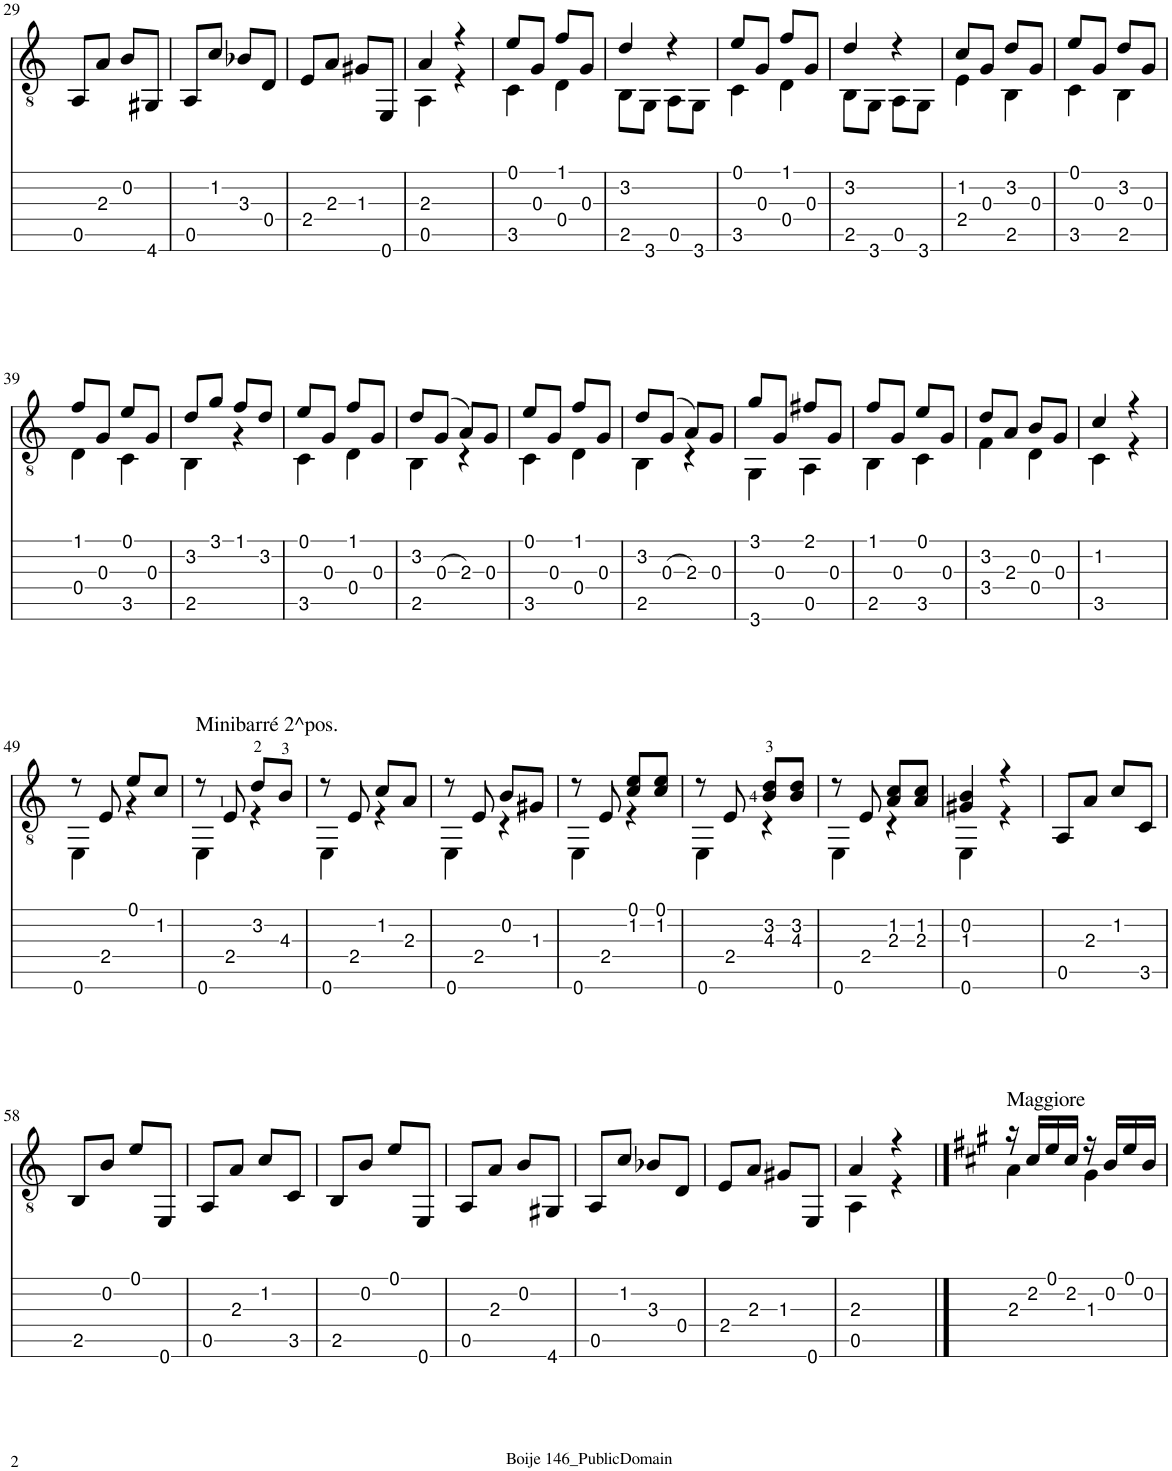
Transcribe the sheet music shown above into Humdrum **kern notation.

**kern	**kern
*part1	*part1
*staff2	*staff1
*I"Guitar	*
*I'Guit.	*
!!LO:PB:g=z
*	*clefGv2
*k[]	*k[]
*M2/4	*M2/4
=29	=29
8AAL	8AA/L
8AJ	8A/J
8BL	8B/L
8GG#J	8GG#X/J
=30	=30
8AAL	8AA/L
8cJ	8c/J
8B-L	8B-X/L
8DJ	8D/J
=31	=31
8EL	8E/L
8AJ	8A/J
8G#L	8G#X/L
8EEJ	8EE/J
=32	=32
*^	*^
4A	4AA	4A/	4AA\
4r	4r	4r	4r
=33	=33	=33	=33
8eL	4C	8e/L	4C\
8GJ	.	8G/J	.
8fL	4D	8f/L	4D\
8GJ	.	8G/J	.
=34	=34	=34	=34
4d	8BBL	4d/	8BB\L
.	8GGJ	.	8GG\J
4r	8AAL	4r	8AA\L
.	8GGJ	.	8GG\J
=35	=35	=35	=35
8eL	4C	8e/L	4C\
8GJ	.	8G/J	.
8fL	4D	8f/L	4D\
8GJ	.	8G/J	.
=36	=36	=36	=36
4d	8BBL	4d/	8BB\L
.	8GGJ	.	8GG\J
4r	8AAL	4r	8AA\L
.	8GGJ	.	8GG\J
=37	=37	=37	=37
8cL	4E	8c/L	4E\
8GJ	.	8G/J	.
8dL	4BB	8d/L	4BB\
8GJ	.	8G/J	.
=38	=38	=38	=38
8eL	4C	8e/L	4C\
8GJ	.	8G/J	.
8dL	4BB	8d/L	4BB\
8GJ	.	8G/J	.
!!LO:LB:g=z	!!
=39	=39	=39	=39
8fL	4D	8f/L	4D\
8GJ	.	8G/J	.
8eL	4C	8e/L	4C\
8GJ	.	8G/J	.
=40	=40	=40	=40
8dL	4BB	8d/L	4BB\
8gJ	.	8g/J	.
8fL	4r	8f/L	4r
8dJ	.	8d/J	.
=41	=41	=41	=41
8eL	4C	8e/L	4C\
8GJ	.	8G/J	.
8fL	4D	8f/L	4D\
8GJ	.	8G/J	.
=42	=42	=42	=42
8dL	4BB	8d/L	4BB\
8GJ	.	(8G/J	.
8AL	4r	8A/L)	4r
8GJ	.	8G/J	.
=43	=43	=43	=43
8eL	4C	8e/L	4C\
8GJ	.	8G/J	.
8fL	4D	8f/L	4D\
8GJ	.	8G/J	.
=44	=44	=44	=44
8dL	4BB	8d/L	4BB\
8GJ	.	(8G/J	.
8AL	4r	8A/L)	4r
8GJ	.	8G/J	.
=45	=45	=45	=45
8gL	4GG	8g/L	4GG\
8GJ	.	8G/J	.
8f#L	4AA	8f#X/L	4AA\
8GJ	.	8G/J	.
=46	=46	=46	=46
8fL	4BB	8f/L	4BB\
8GJ	.	8G/J	.
8eL	4C	8e/L	4C\
8GJ	.	8G/J	.
=47	=47	=47	=47
8dL	4F	8d/L	4F\
8AJ	.	8A/J	.
8BL	4D	8B/L	4D\
8GJ	.	8G/J	.
=48	=48	=48	=48
4c	4C	4c/	4C\
4r	4r	4r	4r
!!LO:LB:g=z	!!
=49	=49	=49	=49
8r	4EE	8r	4EE\
8E	.	8E/	.
8eL	4r	8e/L	4r
8cJ	.	8c/J	.
=50	=50	=50	=50
!	!	!LO:TX:a:t=Minibarré 2^pos.	!
8r	4EE	8r	4EE\
8E	.	8E/	.
8dL	4r	8d/L	4r
8BJ	.	8B/J	.
=51	=51	=51	=51
8r	4EE	8r	4EE\
8E	.	8E/	.
8cL	4r	8c/L	4r
8AJ	.	8A/J	.
=52	=52	=52	=52
8r	4EE	8r	4EE\
8E	.	8E/	.
8BL	4r	8B/L	4r
8G#J	.	8G#X/J	.
=53	=53	=53	=53
8r	4EE	8r	4EE\
8E	.	8E/	.
8c\ 8e\L	4r	8c/ 8e/L	4r
8c\ 8e\J	.	8c/ 8e/J	.
=54	=54	=54	=54
8r	4EE	8r	4EE\
8E	.	8E/	.
8B\ 8d\L	4r	8B/ 8d/L	4r
8B\ 8d\J	.	8B/ 8d/J	.
=55	=55	=55	=55
8r	4EE	8r	4EE\
8E	.	8E/	.
8A\ 8c\L	4r	8A/ 8c/L	4r
8A\ 8c\J	.	8A/ 8c/J	.
=56	=56	=56	=56
4G# 4B	4EE	4G#X/ 4B/	4EE\
4r	4r	4r	4r
*v	*v	*	*
*	*v	*v
=57	=57
8AAL	8AA/L
8AJ	8A/J
8cL	8c/L
8CJ	8C/J
!!LO:LB:g=z
=58	=58
8BBL	8BB/L
8BJ	8B/J
8eL	8e/L
8EEJ	8EE/J
=59	=59
8AAL	8AA/L
8AJ	8A/J
8cL	8c/L
8CJ	8C/J
=60	=60
8BBL	8BB/L
8BJ	8B/J
8eL	8e/L
8EEJ	8EE/J
=61	=61
8AAL	8AA/L
8AJ	8A/J
8BL	8B/L
8GG#J	8GG#X/J
=62	=62
8AAL	8AA/L
8cJ	8c/J
8B-L	8B-X/L
8DJ	8D/J
=63	=63
8EL	8E/L
8AJ	8A/J
8G#L	8G#X/L
8EEJ	8EE/J
=64	=64
*^	*^
4A	4AA	4A/	4AA\
4r	4r	4r	4r
==65	==65	==65	==65
*k[f#c#g#]	*	*k[f#c#g#]	*
!	!	!LO:TX:a:t=Maggiore	!
16r	4A	16r	4A\
16c#LL	.	16c#/LL	.
16e	.	16e/	.
16c#JJ	.	16c#/JJ	.
16r	4G#	16r	4G#\
16BLL	.	16B/LL	.
16e	.	16e/	.
16BJJ	.	16B/JJ	.
*v	*v	*	*
*	*v	*v
=	=
*-	*-
